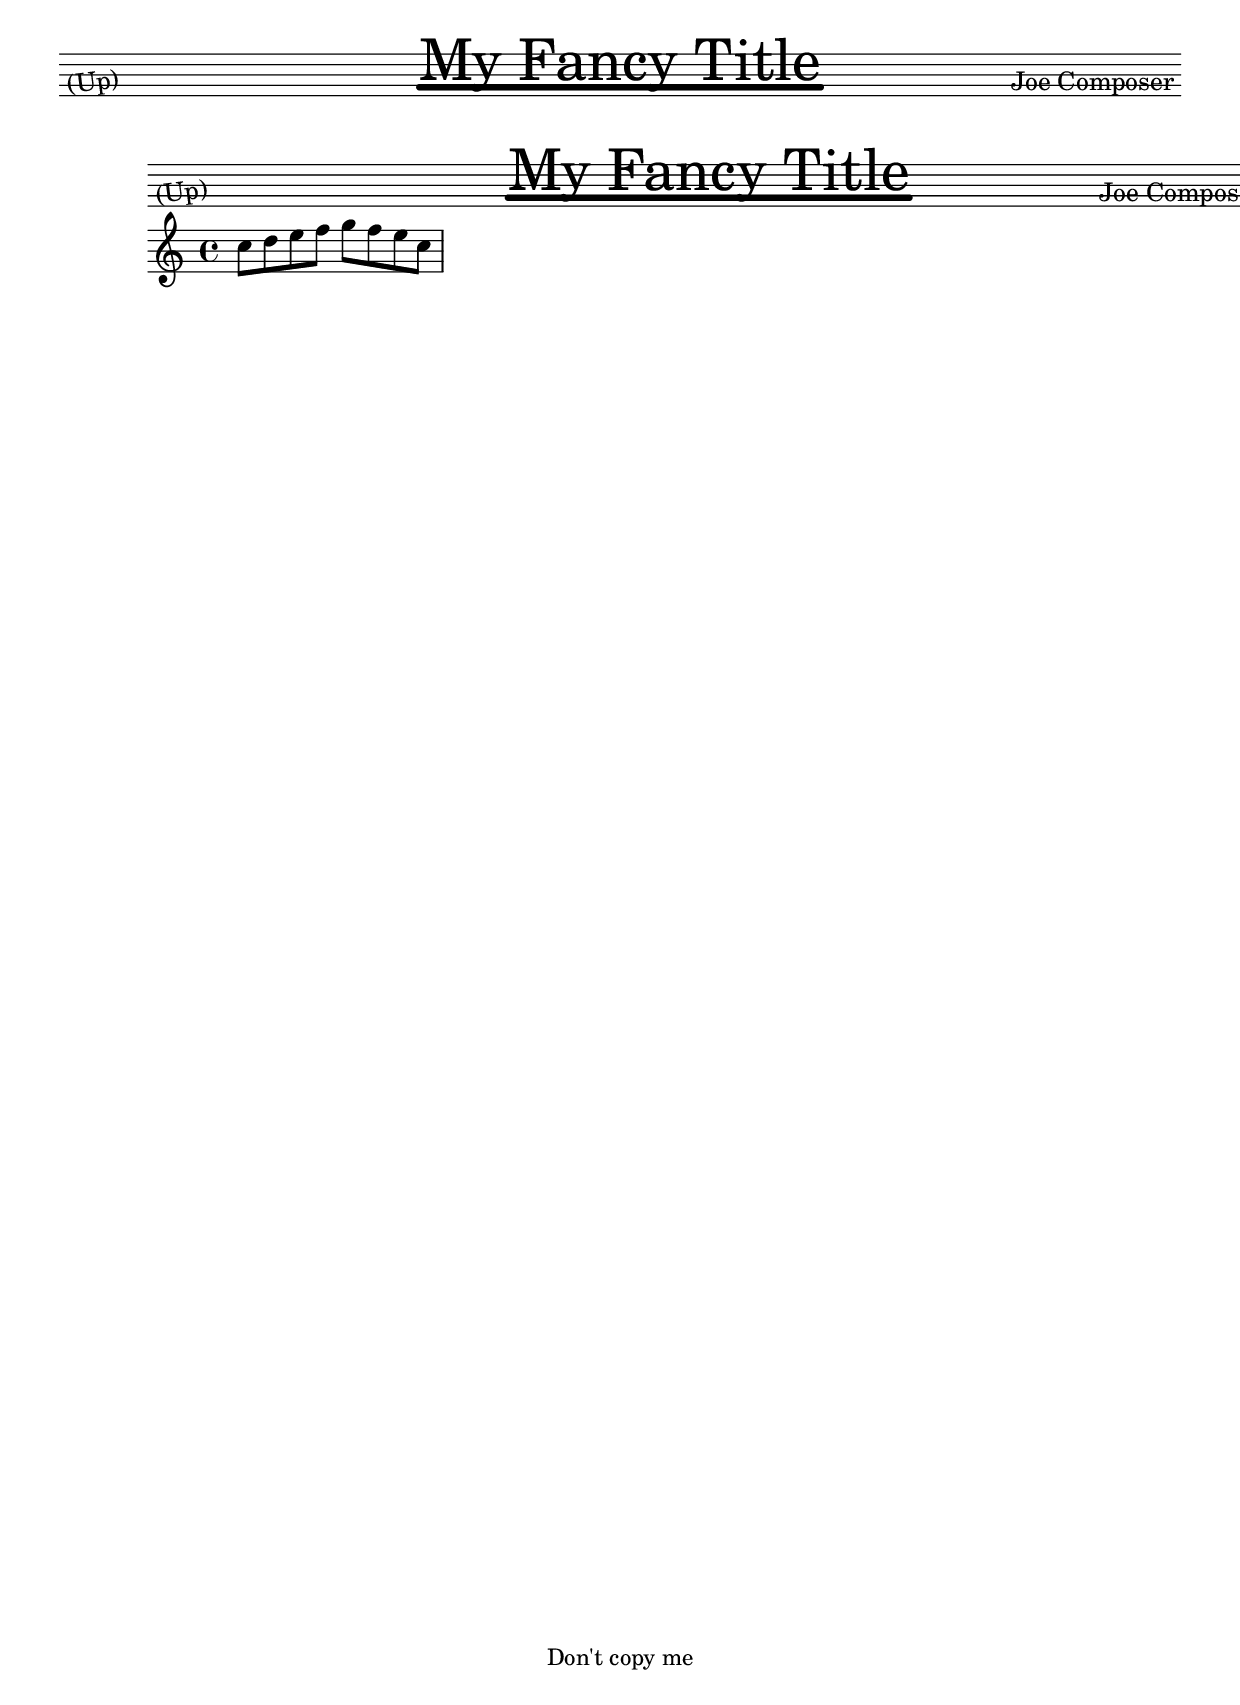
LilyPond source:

\version "2.24.0"

title = #"My Fancy Title"
composer = #"Joe Composer"
meter = \markup{ (Up) }
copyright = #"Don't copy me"


realBookTitle = \markup {
  \score {
    {
      \override TextScript.extra-offset = #'(0 . -4.5)
      s4
      s^\markup{
        \fill-line {
          \fontsize #1 \lower #1 \rotate #7 \concat { " " #meter }
          \fontsize #7
            \override #'(offset . 7)
            \override #'(thickness . 6)
            \underline \larger #title
          \fontsize #1 \lower #1 \concat { #composer " " }
        }
      }
      s
    }
    \layout {
      \omit Staff.Clef
      \omit Staff.TimeSignature
      \omit Staff.KeySignature
      ragged-right = ##f
    }
  }
}

\displayScheme
\realBookTitle

\header {
  title = \realBookTitle
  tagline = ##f
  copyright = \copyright
}

% \displayLilyMusic
\displayMusic
\relative c'' { c8 d e f g f e c }